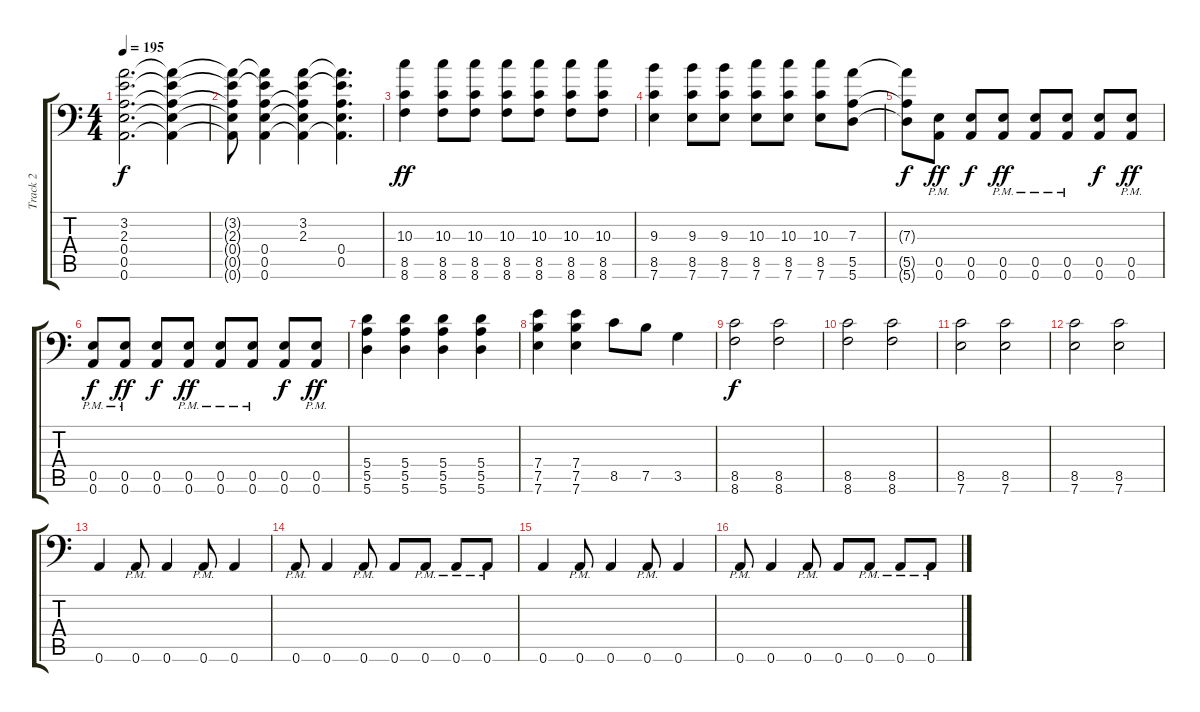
\track ("Track 2" "Track 2") {instrument overdrivenguitar}
\staff {score tabs}
\tuning (B3 Gb3 D3 A2 E2 A1) {hide}
\ts (4 4)
\tempo 195
\clef f4
\ks c
(3.2 2.3 0.4 0.5 0.6).2{d dy f} (3.2{t} 2.3{t} 0.4{t} 0.5{t} 0.6{t}).4 |
(3.2{t} 2.3{t} 0.4{t} 0.5{t} 0.6{t}).8 (3.2{t} 2.3{t} 0.4 0.5 0.6).4 (3.2 2.3 0.4{t} 0.5{t} 0.6{t}).4 (3.2{t} 2.3{t} 0.4 0.5 0.6{t}).4{d} |
(10.3 8.5 8.6).4{dy ff} (10.3 8.5 8.6).8 (10.3 8.5 8.6).8 (10.3 8.5 8.6).8 (10.3 8.5 8.6).8 (10.3 8.5 8.6).8 (10.3 8.5 8.6).8 |
(9.3 8.5 7.6).4 (9.3 8.5 7.6).8 (9.3 8.5 7.6).8 (10.3 8.5 7.6).8 (10.3 8.5 7.6).8 (10.3 8.5 7.6).8 (7.3 5.5 5.6).8 |
(7.3{t} 5.5{t} 5.6{t}).8{dy f} (0.5{pm} 0.6{pm}).8{dy ff} (0.5 0.6).8{dy f} (0.5{pm} 0.6{pm}).8{dy ff} (0.5{pm} 0.6{pm}).8 (0.5{pm} 0.6{pm}).8 (0.5 0.6).8{dy f} (0.5{pm} 0.6{pm}).8{dy ff} |
(0.5{pm} 0.6{pm}).8{dy f} (0.5{pm} 0.6{pm}).8{dy ff} (0.5 0.6).8{dy f} (0.5{pm} 0.6{pm}).8{dy ff} (0.5{pm} 0.6{pm}).8 (0.5{pm} 0.6{pm}).8 (0.5 0.6).8{dy f} (0.5{pm} 0.6{pm}).8{dy ff} |
(5.4 5.5 5.6).4 (5.4 5.5 5.6).4 (5.4 5.5 5.6).4 (5.4 5.5 5.6).4 |
(7.4 7.5 7.6).4 (7.4 7.5 7.6).4 8.5.8 7.5.8 3.5.4 |
(8.5 8.6).2{dy f} (8.5 8.6).2 |
(8.5 8.6).2 (8.5 8.6).2 |
(8.5 7.6).2 (8.5 7.6).2 |
(8.5 7.6).2 (8.5 7.6).2 |
0.6.4 0.6{pm}.8 0.6.4 0.6{pm}.8 0.6.4 |
0.6{pm}.8 0.6.4 0.6{pm}.8 0.6.8 0.6{pm}.8 0.6{pm}.8 0.6{pm}.8 |
0.6.4 0.6{pm}.8 0.6.4 0.6{pm}.8 0.6.4 |
0.6{pm}.8 0.6.4 0.6{pm}.8 0.6.8 0.6{pm}.8 0.6{pm}.8 0.6{pm}.8
